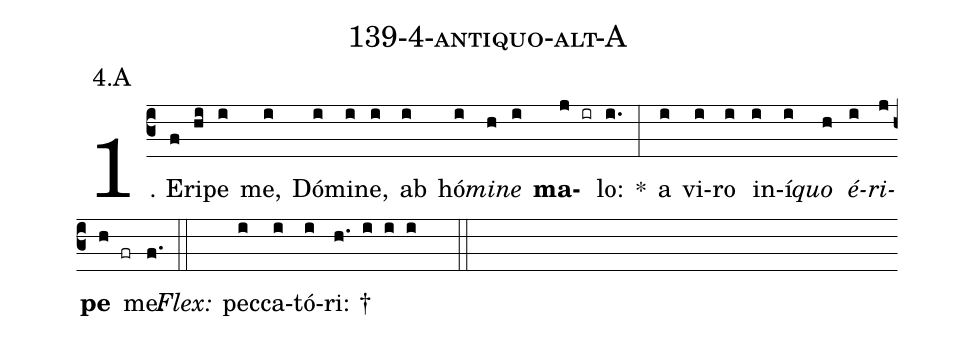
name: 139-4-antiquo-alt-A;
annotation: 4.A;
%%
(c3)1. E(f)ri(hi)pe(i) me,(i) Dó(i)mi(i)ne,(i) ab(i) hó(i)<i>mi</i>(h)<i>ne</i>(i) <b>ma</b>(j ir)lo:(i.) *(:) a(i) vi(i)ro(i) in(i)í(i)<i>quo</i>(h) <i>é</i>(i)<i>ri</i>(j)<b>pe</b>(h fr) me.(f.) (::)
<i>Flex:</i>()  pec(i)ca(i)tó(i)ri: †(h. i i i  ::)
